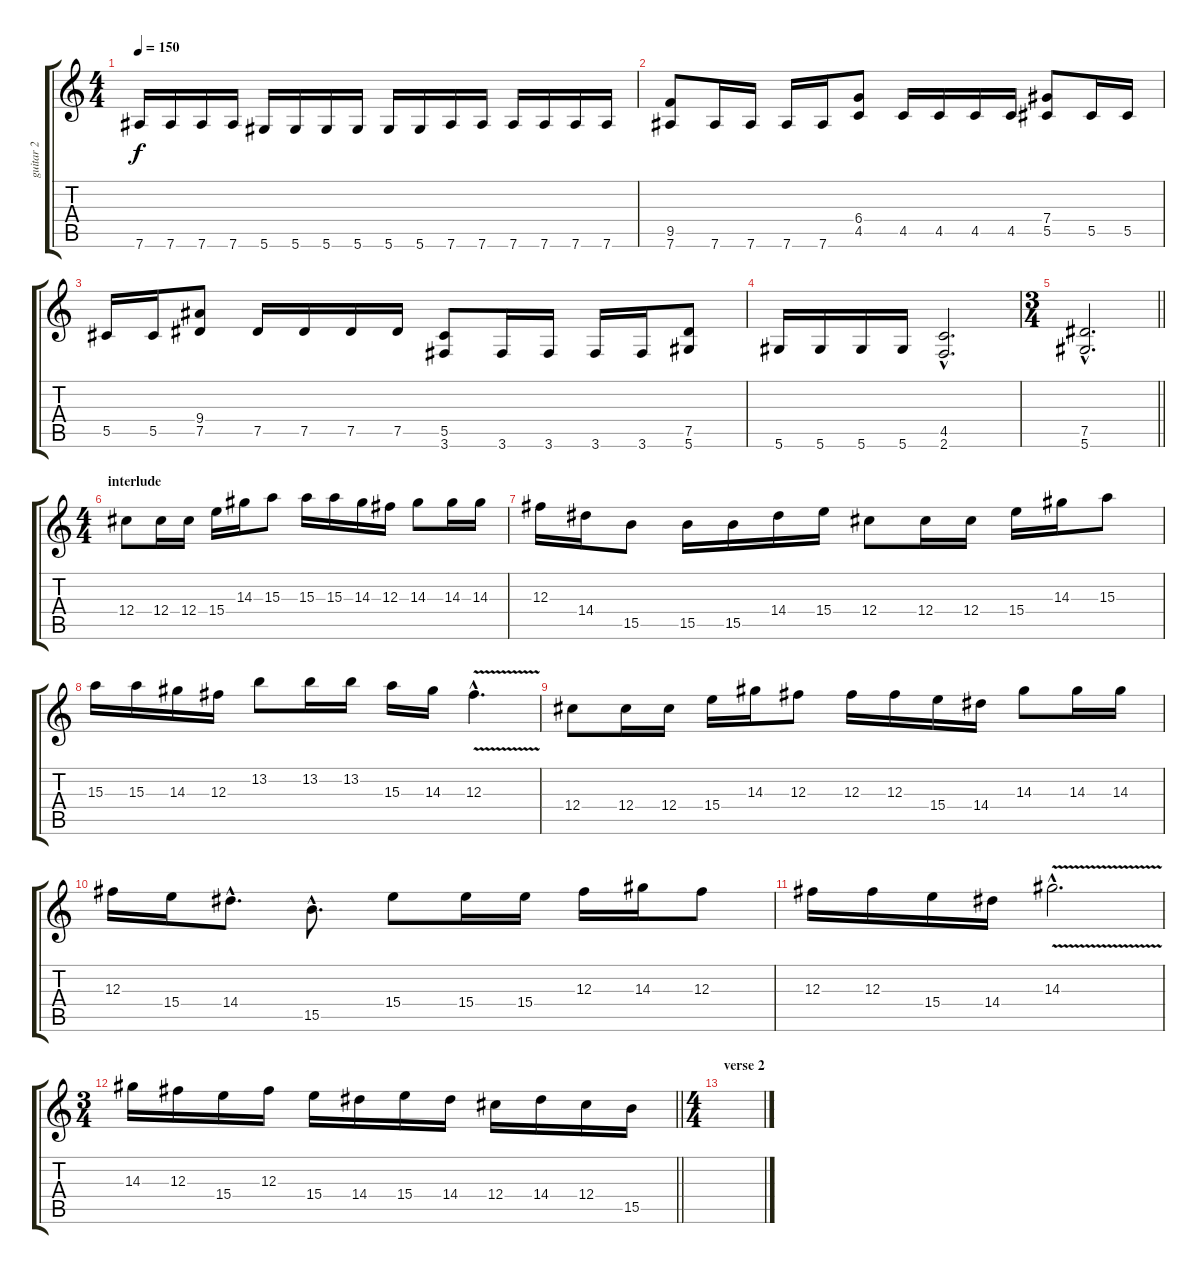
\track ("guitar 2" "guitar 2") {instrument distortionguitar}
\staff {score tabs}
\tuning (Eb4 Bb3 Gb3 Db3 Ab2 Eb2) {hide}
\ts (4 4)
\tempo 150
\clef g2
\ks c
7.6.16{dy f} 7.6.16 7.6.16 7.6.16 5.6.16 5.6.16 5.6.16 5.6.16 5.6.16 5.6.16 7.6.16 7.6.16 7.6.16 7.6.16 7.6.16 7.6.16 |
(9.5 7.6).8 7.6.16 7.6.16 7.6.16 7.6.16 (6.4 4.5).8 4.5.16 4.5.16 4.5.16 4.5.16 (7.4 5.5).8 5.5.16 5.5.16 |
5.5.16 5.5.16 (9.4 7.5).8 7.5.16 7.5.16 7.5.16 7.5.16 (5.5 3.6).8 3.6.16 3.6.16 3.6.16 3.6.16 (7.5 5.6).8 |
5.6.16 5.6.16 5.6.16 5.6.16 (4.5{hac} 2.6{hac}).2{d} |
\ts (3 4)
\barLineRight lightlight
(7.5{hac} 5.6{hac}).2{d} |
\ts (4 4)
\section ("" "interlude")
12.4.8 12.4.16 12.4.16 15.4.16 14.3.16 15.3.8 15.3.16 15.3.16 14.3.16 12.3.16 14.3.8 14.3.16 14.3.16 |
12.3.16 14.4.16 15.5.8 15.5.16 15.5.16 14.4.16 15.4.16 12.4.8 12.4.16 12.4.16 15.4.16 14.3.16 15.3.8 |
15.3.16 15.3.16 14.3.16 12.3.16 13.2.8 13.2.16 13.2.16 15.3.16 14.3.16 12.3{v hac}.4{d} |
12.4.8 12.4.16 12.4.16 15.4.16 14.3.16 12.3.8 12.3.16 12.3.16 15.4.16 14.4.16 14.3.8 14.3.16 14.3.16 |
12.3.16 15.4.16 14.4{hac}.8{d} 15.5{hac}.8{d} 15.4.8 15.4.16 15.4.16 12.3.16 14.3.16 12.3.8 |
12.3.16 12.3.16 15.4.16 14.4.16 14.3{v hac}.2{d} |
\ts (3 4)
\barLineRight lightlight
14.3.16 12.3.16 15.4.16 12.3.16 15.4.16 14.4.16 15.4.16 14.4.16 12.4.16 14.4.16 12.4.16 15.5.16 |
\ts (4 4)
\section ("" "verse 2")
